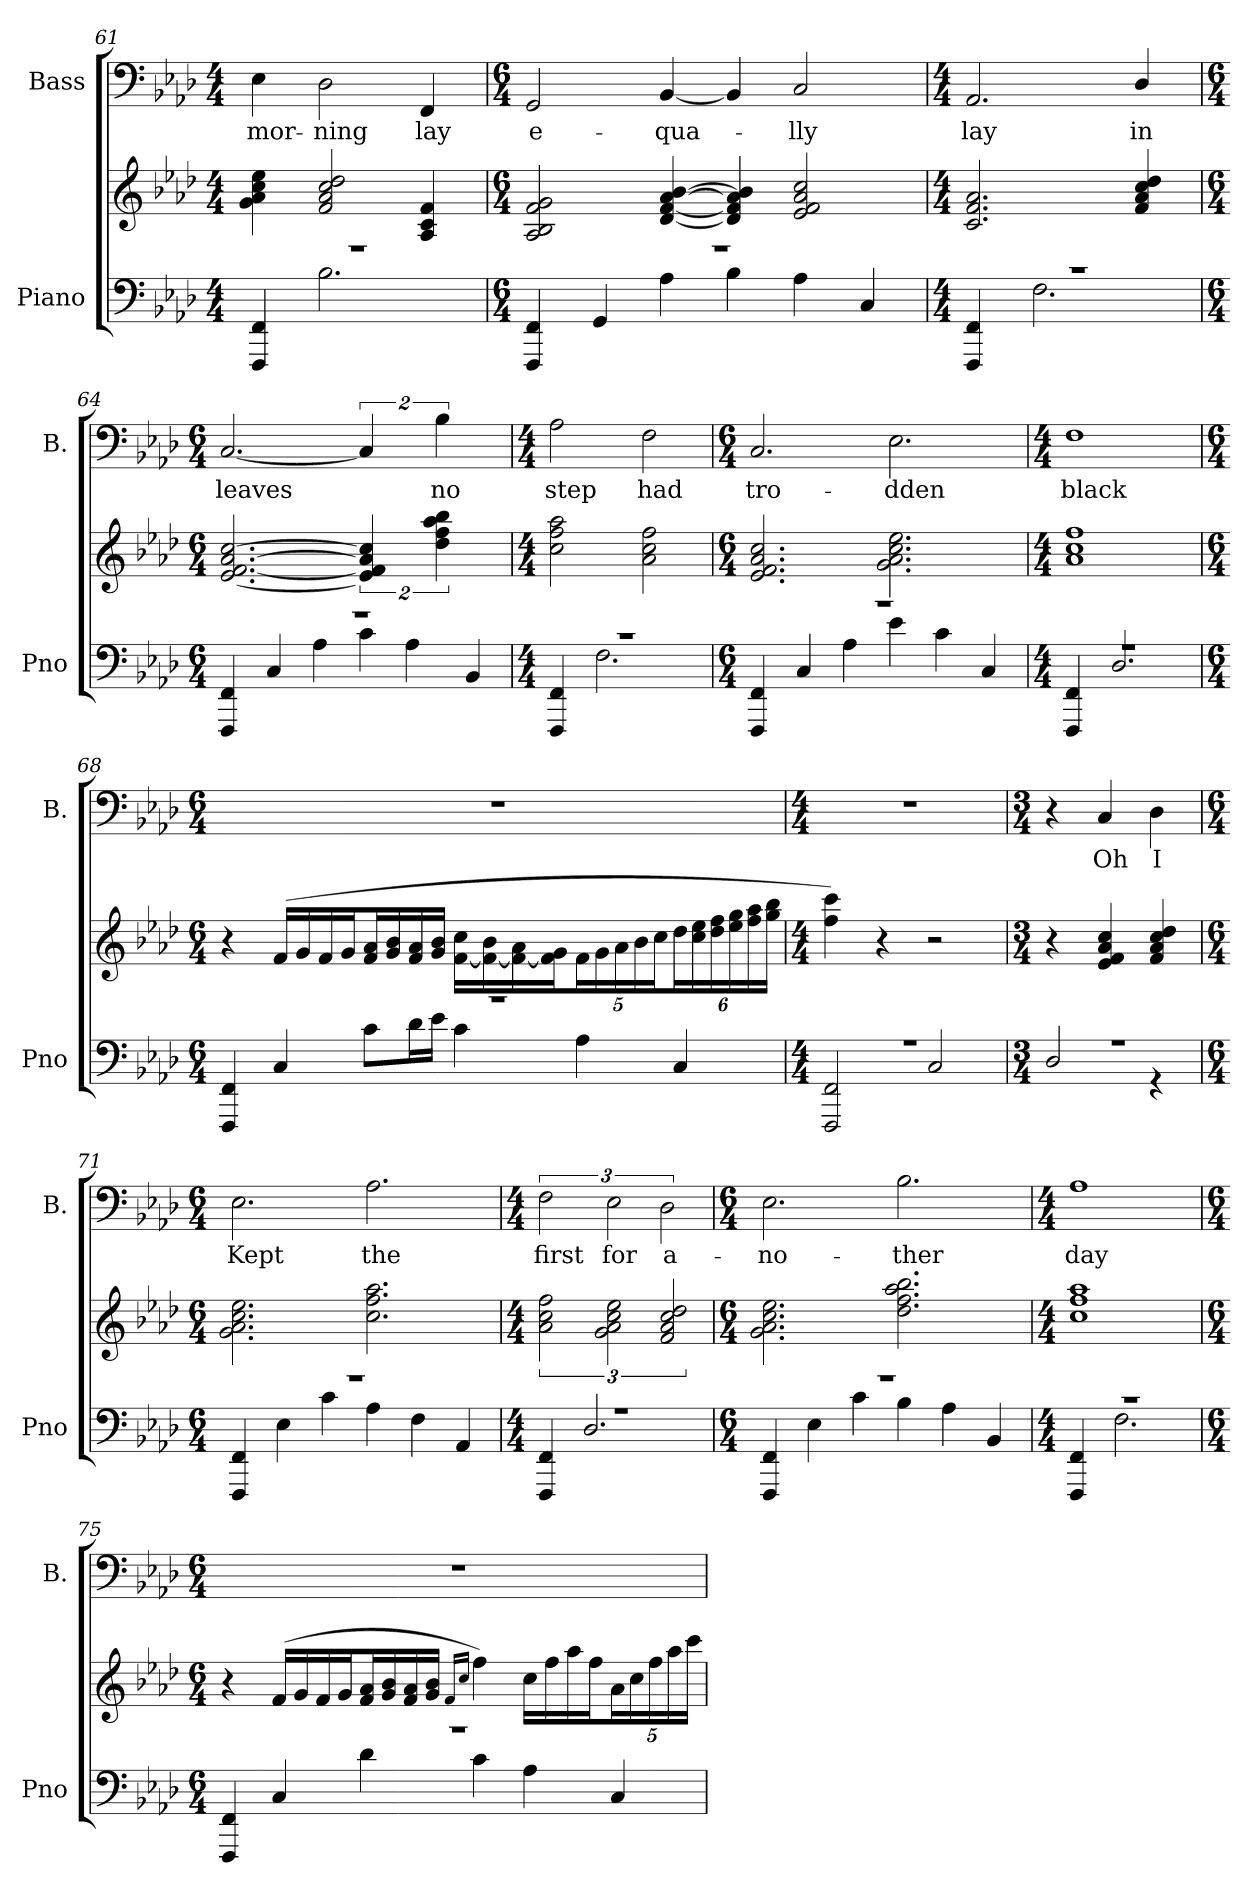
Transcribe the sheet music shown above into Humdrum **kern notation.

**kern	**kern	**kern	**text
*part2	*part2	*part1	*part1
*staff3	*staff2	*staff1	*staff1
*I"Piano	*	*I"Bass	*
*I'Pno	*	*I'B.	*
*clefF4	*clefG2	*clefF4	*
*k[b-e-a-d-]	*k[b-e-a-d-]	*k[b-e-a-d-]	*
*f:	*f:	*f:	*
*M4/4	*M4/4	*M4/4	*
=61	=61	=61	=61
*^	*	*	*
!	!	!	!	!LO:LY:b
1r	4FF/ 4FFF/	4ee-\ 4cc\ 4a-\ 4g\	4E-\	mor-
!	!	!	!	!LO:LY:b
.	2.B-\	2dd-/ 2cc/ 2a-/ 2f/	2D-\	-ning
!	!	!	!	!LO:LY:b
.	.	4f/ 4c/ 4A-/	4FF/	lay
=62	=62	=62	=62	=62
*M6/4	*	*M6/4	*M6/4	*
!	!	!	!	!LO:LY:b
1.r	4FF/ 4FFF/	2g/ 2f/ 2B-/ 2A-/	2GG/	e-
.	4GG/	.	.	.
!	!	!	!	!LO:LY:b
.	4A-\	[>4b-/ [<4a-/ [<4f/ [<4d-/	[<4BB-/	-qua-
.	4B-\	4b-/] 4a-/] 4f/] 4d-/]	4BB-/]	.
!	!	!	!	!LO:LY:b
.	4A-\	2cc/ 2a-/ 2f/ 2e-/	2C/	-lly
.	4C/	.	.	.
!!LO:LB:g=z
=63	=63	=63	=63	=63
*M4/4	*	*M4/4	*M4/4	*
!	!	!	!	!LO:LY:b
1r	4FF/ 4FFF/	2.a-/ 2.f/ 2.c/	2.AA-/	lay
.	2.F\	.	.	.
!	!	!	!	!LO:LY:b
.	.	4dd-/ 4cc/ 4a-/ 4f/	4D-/	in
=64	=64	=64	=64	=64
*M6/4	*	*M6/4	*M6/4	*
!	!	!	!	!LO:LY:b
1.r	4FF/ 4FFF/	[>2.cc/ [>2.a-/ [>2.f/ [<2.e-/	[<2.C/	leaves
.	4C/	.	.	.
.	4A-\	.	.	.
.	4c\	8%3cc/] 8%3a-/] 8%3f/] 8%3e-/]	8%3C/]	.
.	4A-\	.	.	.
!	!	!	!	!LO:LY:b
.	.	8%3bb-\ 8%3aa-\ 8%3ff\ 8%3dd-\	8%3B-\	no
.	4BB-/	.	.	.
=65	=65	=65	=65	=65
*M4/4	*	*M4/4	*M4/4	*
!	!	!	!	!LO:LY:b
1r	4FF/ 4FFF/	2aa-\ 2ff\ 2cc\	2A-\	step
.	2.F\	.	.	.
!	!	!	!	!LO:LY:b
.	.	2ff\ 2cc\ 2a-\	2F\	had
=66	=66	=66	=66	=66
*M6/4	*	*M6/4	*M6/4	*
!	!	!	!	!LO:LY:b
1.r	4FF/ 4FFF/	2.cc/ 2.a-/ 2.f/ 2.e-/	2.C/	tro-
.	4C/	.	.	.
.	4A-\	.	.	.
!	!	!	!	!LO:LY:b
.	4e-\	2.ee-\ 2.cc\ 2.a-\ 2.g\	2.E-\	-dden
.	4c\	.	.	.
.	4C/	.	.	.
!!LO:LB:g=z
=67	=67	=67	=67	=67
*M4/4	*	*M4/4	*M4/4	*
!	!	!	!	!LO:LY:b
1r	4FF/ 4FFF/	1ff 1cc 1a-	1F	black
.	2.D-/	.	.	.
=68	=68	=68	=68	=68
*M6/4	*	*M6/4	*M6/4	*
1.r	4FF/ 4FFF/	4r	1.r	.
.	4C/	(16f/LL	.	.
.	.	16g/	.	.
.	.	16f/	.	.
.	.	16g/J	.	.
.	8c\L	16a-/ 16f/L	.	.
.	.	16b-/ 16g/	.	.
.	16d-\L	16a-/ 16f/	.	.
.	16e-\JJ	16b-/ 16g/JJ	.	.
.	4c\	16cc\ [<16f\LL	.	.
.	.	16b-\ 16f\_<	.	.
.	.	16a-\ 16f\_<	.	.
.	.	16g\ 16f\]J	.	.
.	4A-\	20f\L	.	.
.	.	20g\	.	.
.	.	20a-\	.	.
.	.	20b-\	.	.
.	.	20cc\J	.	.
.	4C/	24dd-\L	.	.
.	.	24ee-\ 24cc\	.	.
.	.	24ff\ 24dd-\	.	.
.	.	24gg\ 24ee-\	.	.
.	.	24aa-\ 24ff\	.	.
.	.	24bb-\ 24gg\JJ	.	.
=69	=69	=69	=69	=69
*M4/4	*	*M4/4	*M4/4	*
1r	2FF/ 2FFF/	4ccc\ 4ff\)	1r	.
.	.	4r	.	.
.	2C/	2r	.	.
!!LO:PB:g=z
=70	=70	=70	=70	=70
*M3/4	*	*M3/4	*M3/4	*
2.r	2D-/	4r	4r	.
!	!	!	!	!LO:LY:b
.	.	4cc/ 4a-/ 4f/ 4e-/	4C/	Oh
!	!	!	!	!LO:LY:b
.	4r	4dd-/ 4cc/ 4a-/ 4f/	4D-\	I
=71	=71	=71	=71	=71
*M6/4	*	*M6/4	*M6/4	*
!	!	!	!	!LO:LY:b
1.r	4FF/ 4FFF/	2.ee-\ 2.cc\ 2.a-\ 2.g\	2.E-\	Kept
.	4E-\	.	.	.
.	4c\	.	.	.
!	!	!	!	!LO:LY:b
.	4A-\	2.aa-\ 2.ff\ 2.cc\	2.A-\	the
.	4F\	.	.	.
.	4AA-/	.	.	.
=72	=72	=72	=72	=72
*M4/4	*	*M4/4	*M4/4	*
!	!	!	!	!LO:LY:b
1r	4FF/ 4FFF/	3ff\ 3cc\ 3a-\	3F\	first
.	2.D-/	.	.	.
!	!	!	!	!LO:LY:b
.	.	3ee-\ 3cc\ 3a-\ 3g\	3E-\	for
!	!	!	!	!LO:LY:b
.	.	3dd-/ 3cc/ 3a-/ 3f/	3D-\	a-
=73	=73	=73	=73	=73
*M6/4	*	*M6/4	*M6/4	*
!	!	!	!	!LO:LY:b
1.r	4FF/ 4FFF/	2.ee-\ 2.cc\ 2.a-\ 2.g\	2.E-\	-no-
.	4E-\	.	.	.
.	4c\	.	.	.
!	!	!	!	!LO:LY:b
.	4B-\	2.bb-\ 2.aa-\ 2.ff\ 2.dd-\	2.B-\	-ther
.	4A-\	.	.	.
.	4BB-/	.	.	.
!!LO:LB:g=z
=74	=74	=74	=74	=74
*M4/4	*	*M4/4	*M4/4	*
!	!	!	!	!LO:LY:b
1r	4FF/ 4FFF/	1aa- 1ff 1cc	1A-	day
.	2.F\	.	.	.
=75	=75	=75	=75	=75
*M6/4	*	*M6/4	*M6/4	*
1.r	4FF/ 4FFF/	4r	1.r	.
.	4C/	(16f/LL	.	.
.	.	16g/	.	.
.	.	16f/	.	.
.	.	16g/J	.	.
.	4d-\	16a-/ 16f/L	.	.
.	.	16b-/ 16g/	.	.
.	.	16a-/ 16f/	.	.
.	.	16b-/ 16g/JJ	.	.
.	.	16qf/LL	.	.
.	.	16qcc/JJ	.	.
.	4c\	4ff\)	.	.
.	4A-\	16cc\LL	.	.
.	.	16ff\	.	.
.	.	16aa-\	.	.
.	.	16ff\J	.	.
.	4C/	20a-\L	.	.
.	.	20cc\	.	.
.	.	20ff\	.	.
.	.	20aa-\	.	.
.	.	20ccc\JJ	.	.
*v	*v	*	*	*
=	=	=	=
*-	*-	*-	*-
